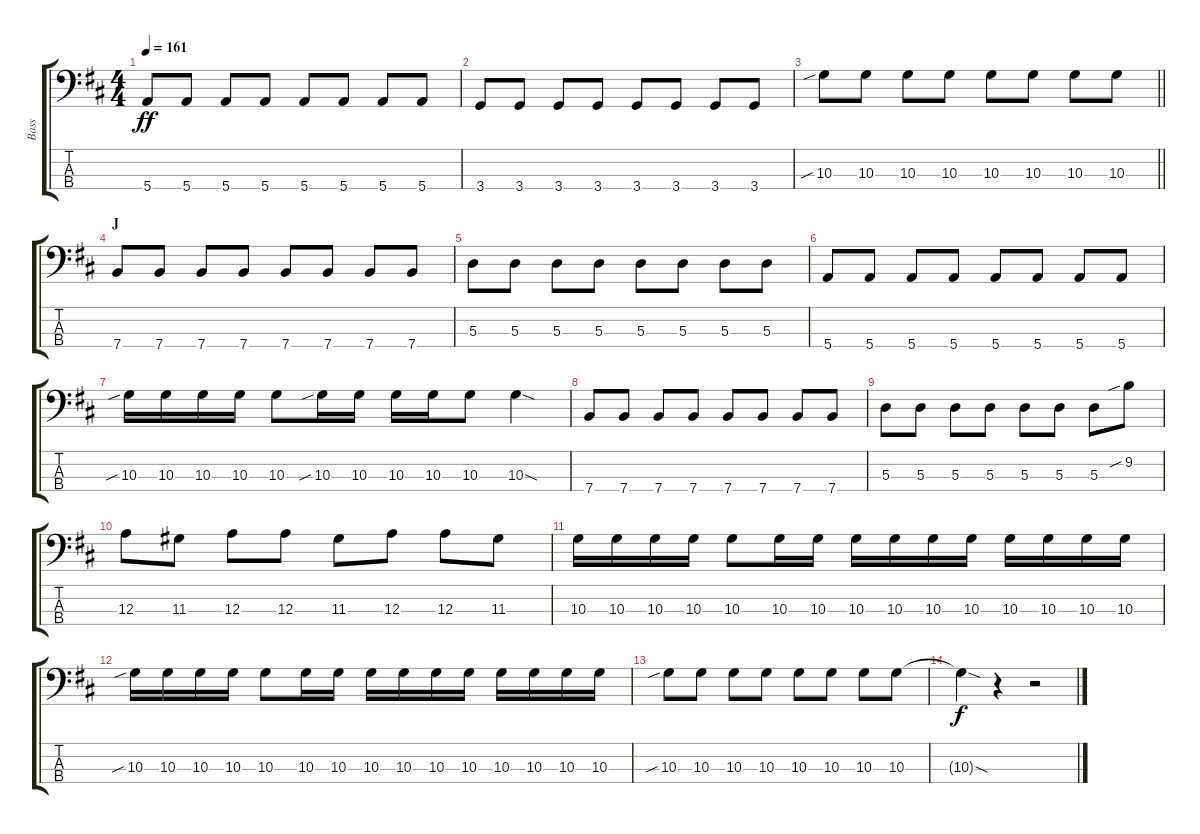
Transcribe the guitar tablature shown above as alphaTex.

\track ("Bass" "Bass") {instrument electricbasspick}
\staff {score tabs}
\tuning (G2 D2 A1 E1) {hide}
\ts (4 4)
\tempo 161
\clef f4
\ks d
5.4.8{dy ff} 5.4.8 5.4.8 5.4.8 5.4.8 5.4.8 5.4.8 5.4.8 |
3.4.8 3.4.8 3.4.8 3.4.8 3.4.8 3.4.8 3.4.8 3.4.8 |
\barLineRight lightlight
10.3{sib}.8 10.3.8 10.3.8 10.3.8 10.3.8 10.3.8 10.3.8 10.3.8 |
\section ("" "J")
7.4.8 7.4.8 7.4.8 7.4.8 7.4.8 7.4.8 7.4.8 7.4.8 |
5.3.8 5.3.8 5.3.8 5.3.8 5.3.8 5.3.8 5.3.8 5.3.8 |
5.4.8 5.4.8 5.4.8 5.4.8 5.4.8 5.4.8 5.4.8 5.4.8 |
10.3{sib}.16 10.3.16 10.3.16 10.3.16 10.3.8 10.3{sib}.16 10.3.16 10.3.16 10.3.16 10.3.8 10.3{sod}.4 |
7.4.8 7.4.8 7.4.8 7.4.8 7.4.8 7.4.8 7.4.8 7.4.8 |
5.3.8 5.3.8 5.3.8 5.3.8 5.3.8 5.3.8 5.3.8 9.2{sib}.8 |
12.3.8 11.3.8 12.3.8 12.3.8 11.3.8 12.3.8 12.3.8 11.3.8 |
10.3.16 10.3.16 10.3.16 10.3.16 10.3.8 10.3.16 10.3.16 10.3.16 10.3.16 10.3.16 10.3.16 10.3.16 10.3.16 10.3.16 10.3.16 |
10.3{sib}.16 10.3.16 10.3.16 10.3.16 10.3.8 10.3.16 10.3.16 10.3.16 10.3.16 10.3.16 10.3.16 10.3.16 10.3.16 10.3.16 10.3.16 |
10.3{sib}.8 10.3.8 10.3.8 10.3.8 10.3.8 10.3.8 10.3.8 10.3.8 |
10.3{sod t}.4{dy f} r.4 r.2
